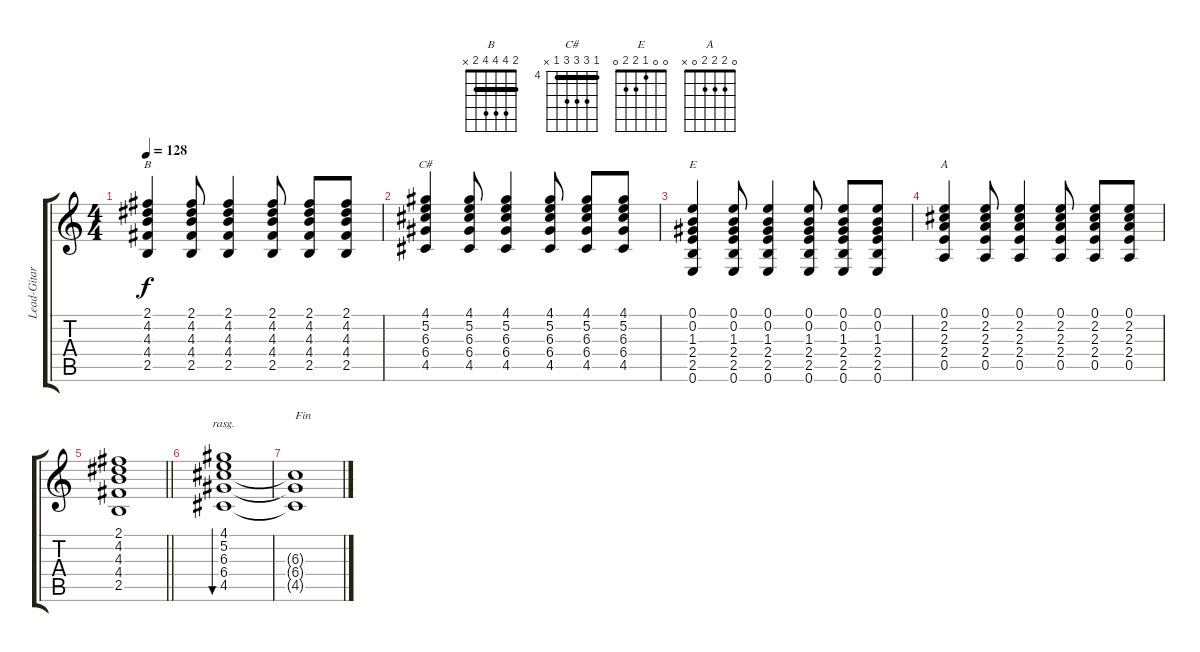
\track ("Lead-Gitarre" "Lead-Gitar") {instrument acousticguitarsteel}
\staff {score tabs}
\tuning (E4 B3 G3 D3 A2 E2) {hide}
\chord ("B" 2 4 4 4 2 x) {barre 2}
\chord ("C#" 4 6 6 6 4 x) {firstfret 4 barre 4}
\chord ("E" 0 0 1 2 2 0)
\chord ("A" 0 2 2 2 0 x)
\ts (4 4)
\tempo 128
\clef g2
\ks c
(2.1 4.2 4.3 4.4 2.5).4{ch "B" dy f} (2.1 4.2 4.3 4.4 2.5).8 (2.1 4.2 4.3 4.4 2.5).4 (2.1 4.2 4.3 4.4 2.5).8 (2.1 4.2 4.3 4.4 2.5).8 (2.1 4.2 4.3 4.4 2.5).8 |
(4.1 5.2 6.3 6.4 4.5).4{ch "C#"} (4.1 5.2 6.3 6.4 4.5).8 (4.1 5.2 6.3 6.4 4.5).4 (4.1 5.2 6.3 6.4 4.5).8 (4.1 5.2 6.3 6.4 4.5).8 (4.1 5.2 6.3 6.4 4.5).8 |
(0.1 0.2 1.3 2.4 2.5 0.6).4{ch "E"} (0.1 0.2 1.3 2.4 2.5 0.6).8 (0.1 0.2 1.3 2.4 2.5 0.6).4 (0.1 0.2 1.3 2.4 2.5 0.6).8 (0.1 0.2 1.3 2.4 2.5 0.6).8 (0.1 0.2 1.3 2.4 2.5 0.6).8 |
(0.1 2.2 2.3 2.4 0.5).4{ch "A"} (0.1 2.2 2.3 2.4 0.5).8 (0.1 2.2 2.3 2.4 0.5).4 (0.1 2.2 2.3 2.4 0.5).8 (0.1 2.2 2.3 2.4 0.5).8 (0.1 2.2 2.3 2.4 0.5).8 |
\barLineRight lightlight
(2.1 4.2 4.3 4.4 2.5).1 |
(4.1 5.2 6.3 6.4 4.5).1{bu 480 rasg ii} |
(6.3{t} 6.4{t} 4.5{t}).1{txt "Fin"}
